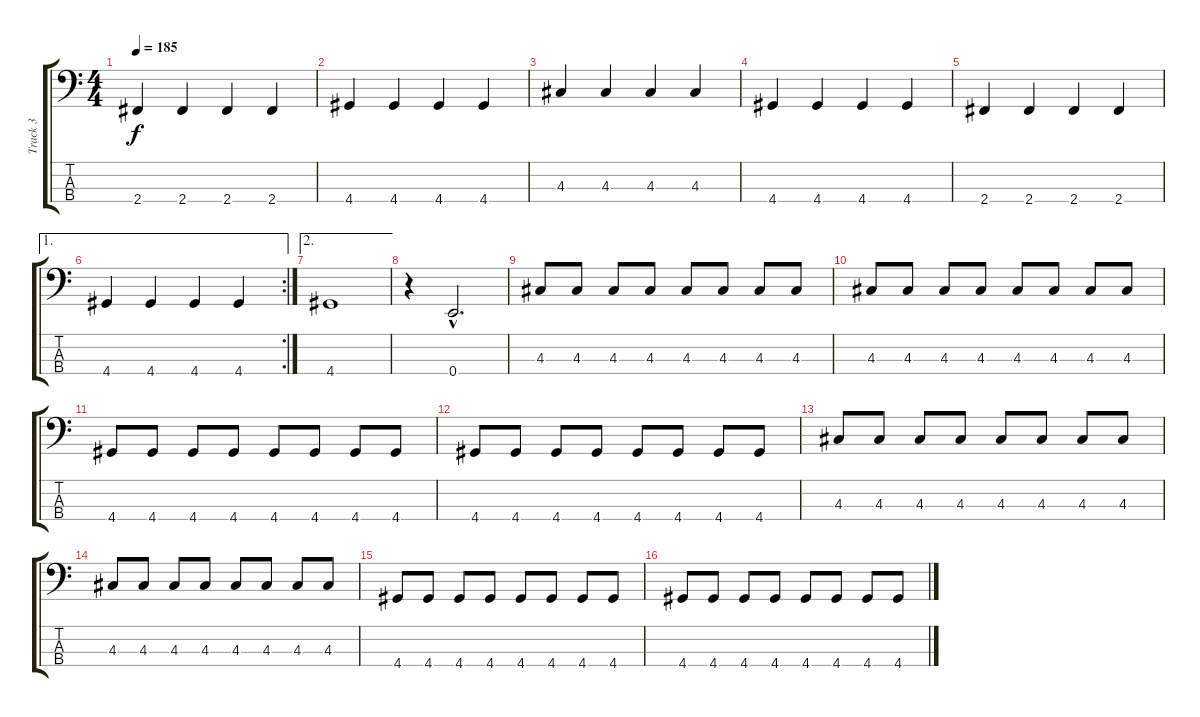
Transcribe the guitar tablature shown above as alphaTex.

\track ("Track 3" "Track 3") {instrument electricbasspick}
\staff {score tabs}
\tuning (G2 D2 A1 E1) {hide}
\ts (4 4)
\tempo 185
\clef f4
\ks c
2.4.4{dy f} 2.4.4 2.4.4 2.4.4 |
4.4.4 4.4.4 4.4.4 4.4.4 |
4.3.4 4.3.4 4.3.4 4.3.4 |
4.4.4 4.4.4 4.4.4 4.4.4 |
2.4.4 2.4.4 2.4.4 2.4.4 |
\ae 1
\rc 2
4.4.4 4.4.4 4.4.4 4.4.4 |
\ae 2
4.4.1 |
r.4 0.4{hac}.2{d} |
4.3.8 4.3.8 4.3.8 4.3.8 4.3.8 4.3.8 4.3.8 4.3.8 |
4.3.8 4.3.8 4.3.8 4.3.8 4.3.8 4.3.8 4.3.8 4.3.8 |
4.4.8 4.4.8 4.4.8 4.4.8 4.4.8 4.4.8 4.4.8 4.4.8 |
4.4.8 4.4.8 4.4.8 4.4.8 4.4.8 4.4.8 4.4.8 4.4.8 |
4.3.8 4.3.8 4.3.8 4.3.8 4.3.8 4.3.8 4.3.8 4.3.8 |
4.3.8 4.3.8 4.3.8 4.3.8 4.3.8 4.3.8 4.3.8 4.3.8 |
4.4.8 4.4.8 4.4.8 4.4.8 4.4.8 4.4.8 4.4.8 4.4.8 |
4.4.8 4.4.8 4.4.8 4.4.8 4.4.8 4.4.8 4.4.8 4.4.8
